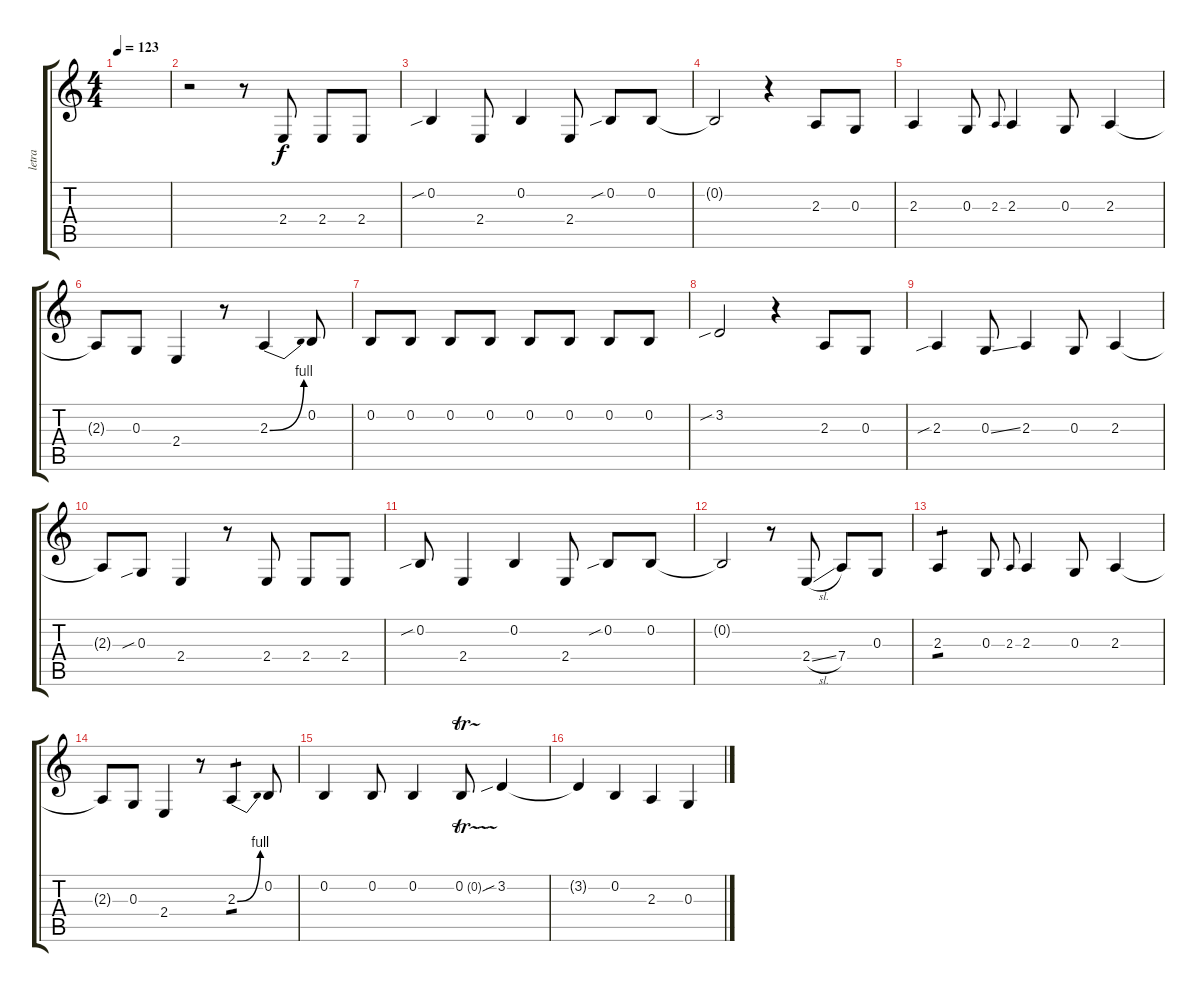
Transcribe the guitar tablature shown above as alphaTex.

\track ("letra" "letra") {instrument lead2sawtooth}
\staff {score tabs}
\tuning (E4 B3 G3 D3 A2 E2) {hide}
\ts (4 4)
\tempo 123
\clef g2
\ks c
|
r.2{volume 10} r.8 2.4.8 2.4.8 2.4.8 |
0.2{sib}.4 2.4.8 0.2.4 2.4.8 0.2{sib}.8 0.2.8 |
0.2{t}.2 r.4 2.3.8 0.3.8 |
2.3.4 0.3.8 2.3.8{gr onbeat} 2.3.4 0.3.8 2.3.4 |
2.3{t}.8 0.3.8 2.4.4 r.8 2.3{be (bend 0 0 60 4)}.4 0.2.8 |
0.2.8 0.2.8 0.2.8 0.2.8 0.2.8 0.2.8 0.2.8 0.2.8 |
3.2{sib}.2 r.4 2.3.8 0.3.8 |
2.3{sib}.4 0.3{ss}.8 2.3.4 0.3.8 2.3.4 |
2.3{t}.8 0.3{sib}.8 2.4.4 r.8 2.4.8 2.4.8 2.4.8 |
0.2{sib}.8 2.4.4 0.2.4 2.4.8 0.2{sib}.8 0.2.8 |
0.2{t}.2 r.8 2.4{sl}.8 7.4.8 0.3.8 |
2.3.4{tp 1} 0.3.8 2.3.8{gr onbeat} 2.3.4 0.3.8 2.3.4 |
2.3{t}.8 0.3.8 2.4.4 r.8 2.3{be (bend 0 0 60 4)}.4{tp 1} 0.2.8 |
0.2.4 0.2.8 0.2.4 0.2{tr (0 16)}.8 3.2{sib}.4 |
3.2{t}.4 0.2.4 2.3.4 0.3.4
